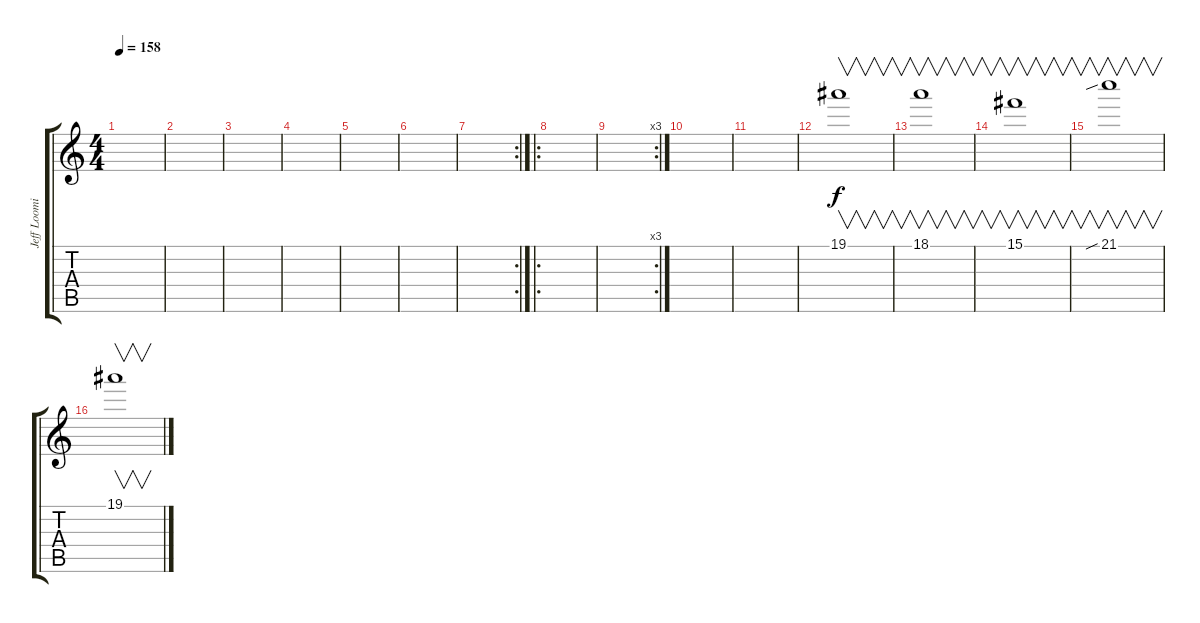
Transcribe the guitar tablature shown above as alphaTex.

\track ("Jeff Loomis Lead" "Jeff Loomi") {instrument distortionguitar}
\staff {score tabs}
\tuning (Eb4 Bb3 Gb3 Db3 Ab2 Eb2) {hide}
\ts (4 4)
\tempo 158
\clef g2
\ks c
|
|
|
|
|
|
\rc 2
|
\ro
|
\rc 3
|
|
|
19.1.1{v} |
18.1.1{v} |
15.1.1{v} |
21.1{sib}.1{v} |
19.1.1{v}
